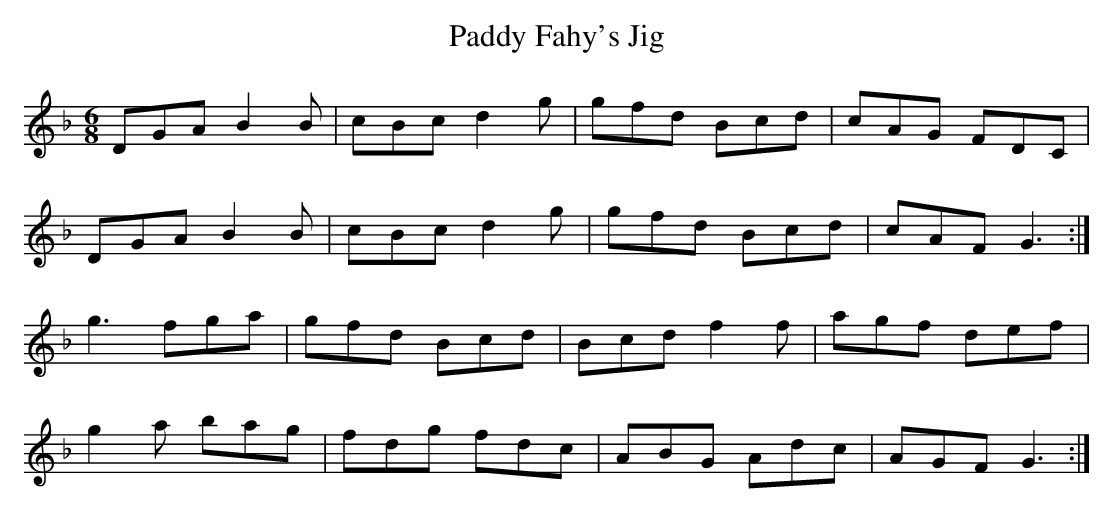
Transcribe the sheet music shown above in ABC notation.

X:1
T:Paddy Fahy's Jig
M:6/8
L:1/8
K:F
DGA B2B|cBc d2g|gfd Bcd|cAG FDC|!
DGA B2B|cBc d2g|gfd Bcd|cAF G3:|!
g3 fga|gfd Bcd|Bcd f2f|agf def|!
g2a bag|fdg fdc|ABG Adc|AGF G3:|!
